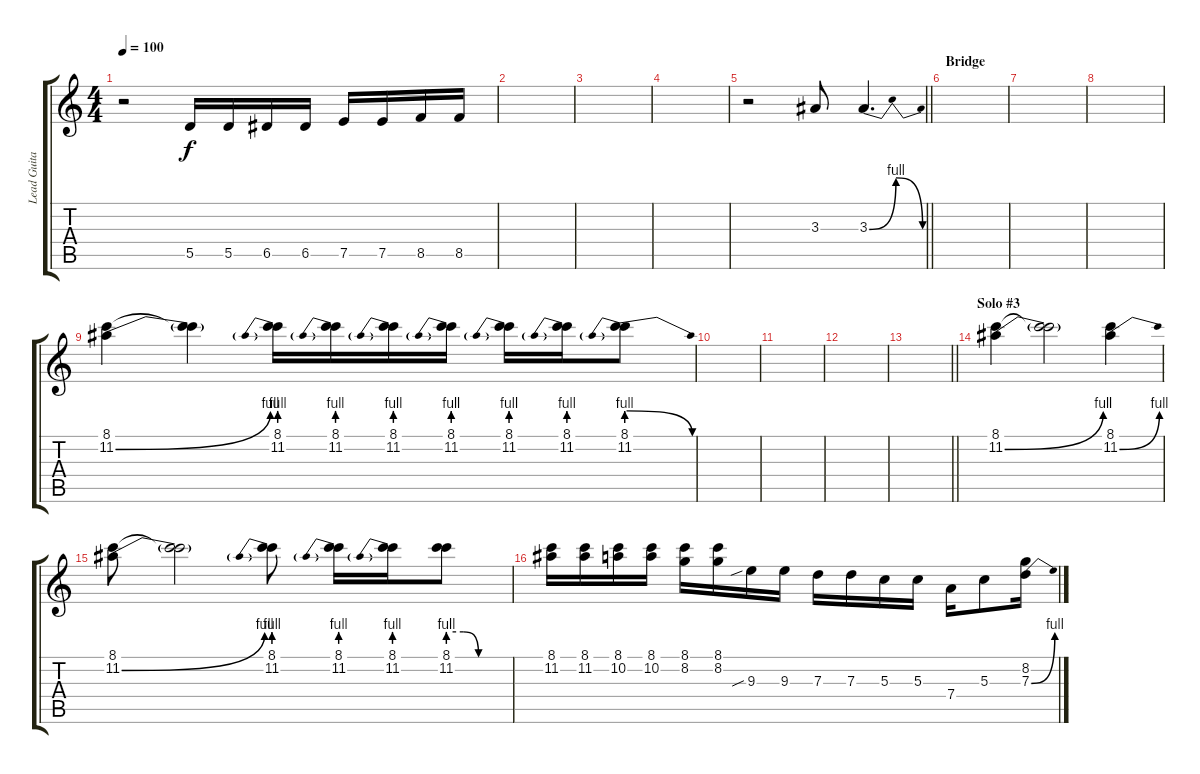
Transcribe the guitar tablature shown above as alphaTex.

\track ("Lead Guitar (Solos)" "Lead Guita") {instrument overdrivenguitar}
\staff {score tabs}
\tuning (E4 B3 G3 D3 A2 E2) {hide}
\ts (4 4)
\tempo 100
\clef g2
\ks c
r.2{dy f} 5.5.16 5.5.16 6.5.16 6.5.16 7.5.16 7.5.16 8.5.16 8.5.16 |
|
|
|
\barLineRight lightlight
r.2 3.3.8 3.3{be (bendrelease 0 0 15 4 45 4 60 0)}.4{d} |
\section ("" "Bridge")
|
|
|
(8.1 11.2{be (bend 0 0 60 4)}).4 (8.1{t} 11.2{t}).4 (8.1 11.2{be (prebend 0 4 60 4)}).16 (8.1 11.2{be (prebend 0 4 60 4)}).16 (8.1 11.2{be (prebend 0 4 60 4)}).16 (8.1 11.2{be (prebend 0 4 60 4)}).16 (8.1 11.2{be (prebend 0 4 60 4)}).16 (8.1 11.2{be (prebend 0 4 60 4)}).16 (8.1 11.2{be (prebendrelease 0 4 60 0)}).8 |
|
|
|
\barLineRight lightlight
|
\section ("" "Solo #3")
(8.1 11.2{be (bend 0 0 60 4)}).4 (8.1{t} 11.2{t}).2 (8.1 11.2{be (bend 0 0 60 4)}).4 |
(8.1 11.2{be (bend 0 0 60 4)}).8 (8.1{t} 11.2{t}).2 (8.1 11.2{be (prebend 0 4 60 4)}).8 (8.1 11.2{be (prebend 0 4 60 4)}).16 (8.1 11.2{be (prebend 0 4 60 4)}).16 (8.1 11.2{be (custom 0 4 15 4 30 0 60 0)}).8 |
(8.1 11.2).16 (8.1 11.2).16 (8.1 10.2).16 (8.1 10.2).16 (8.1 8.2).16 (8.1 8.2).16 9.3{sib}.16 9.3.16 7.3.16 7.3.16 5.3.16 5.3.16 7.4.16 5.3.8 (8.2 7.3{be (bend 0 0 60 4)}).16
